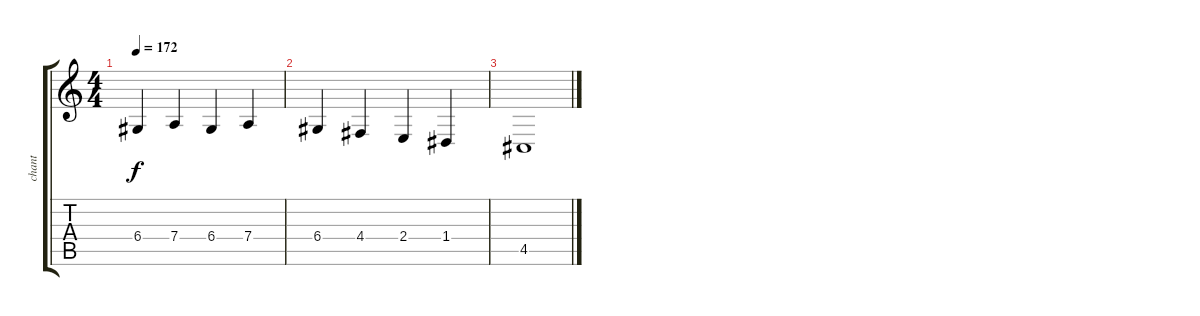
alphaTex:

\track ("chant" "chant") {instrument choiraahs}
\staff {score tabs}
\tuning (E4 B3 G3 D3 A2 E2) {hide}
\ts (4 4)
\tempo 172
\clef g2
\ks c
6.4.4{dy f} 7.4.4 6.4.4 7.4.4 |
6.4.4 4.4.4 2.4.4 1.4.4 |
4.5.1
